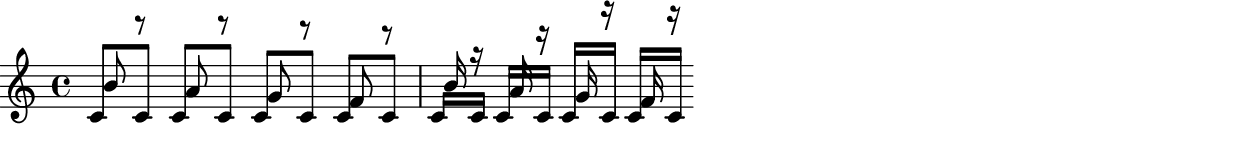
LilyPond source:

%% Generated by lilypond-book
%% Options: [exampleindent=10.16\mm,indent=0\mm,line-width=160\mm,paper-height=845.047\pt,paper-width=597.508\pt,papersize='(cons (* 597.508 pt) (* 845.047 pt))]
\include "lilypond-book-preamble.ly"


% ****************************************************************
% Start cut-&-pastable-section
% ****************************************************************

#(ly:set-option 'eps-box-padding 3.000000)



\paper {
  #(set-paper-size '(cons (* 597.508 pt) (* 845.047 pt)))
  indent = 0\mm
  line-width = 160\mm
  % offset the left padding, also add 1mm as lilypond creates cropped
  % images with a little space on the right
  line-width = #(- line-width (* mm  3.000000) (* mm 1))
}

\layout {
  
}




% ****************************************************************
% ly snippet:
% ****************************************************************
\sourcefilename "/lilypond-2.25.15/input/regression/beam-collision-beamcount.ly"
\sourcefileline 0
\version "2.19.21"
\header {
  texidoc = "Manual beams do not collide with notes."
}

\layout {
%  debug-beam-scoring = ##t
  indent = #0.0
}

\relative \new Staff {

  <<
    \new Voice {
      \voiceOne
      \repeat unfold 4 { c'8[ c] }
    }
    \new Voice \relative {
      \voiceThree
      \autoBeamOff
      b' r a r
      g r f r
    } 
  >>

   |
  
  <<
    \new Voice {
      \voiceOne
      \repeat unfold 4 { c16[ c] }
    }
    \new Voice \relative {
      \voiceThree
      \autoBeamOff
      b' r a r
      g r f r
    } 
  >>

}



% ****************************************************************
% end ly snippet
% ****************************************************************
